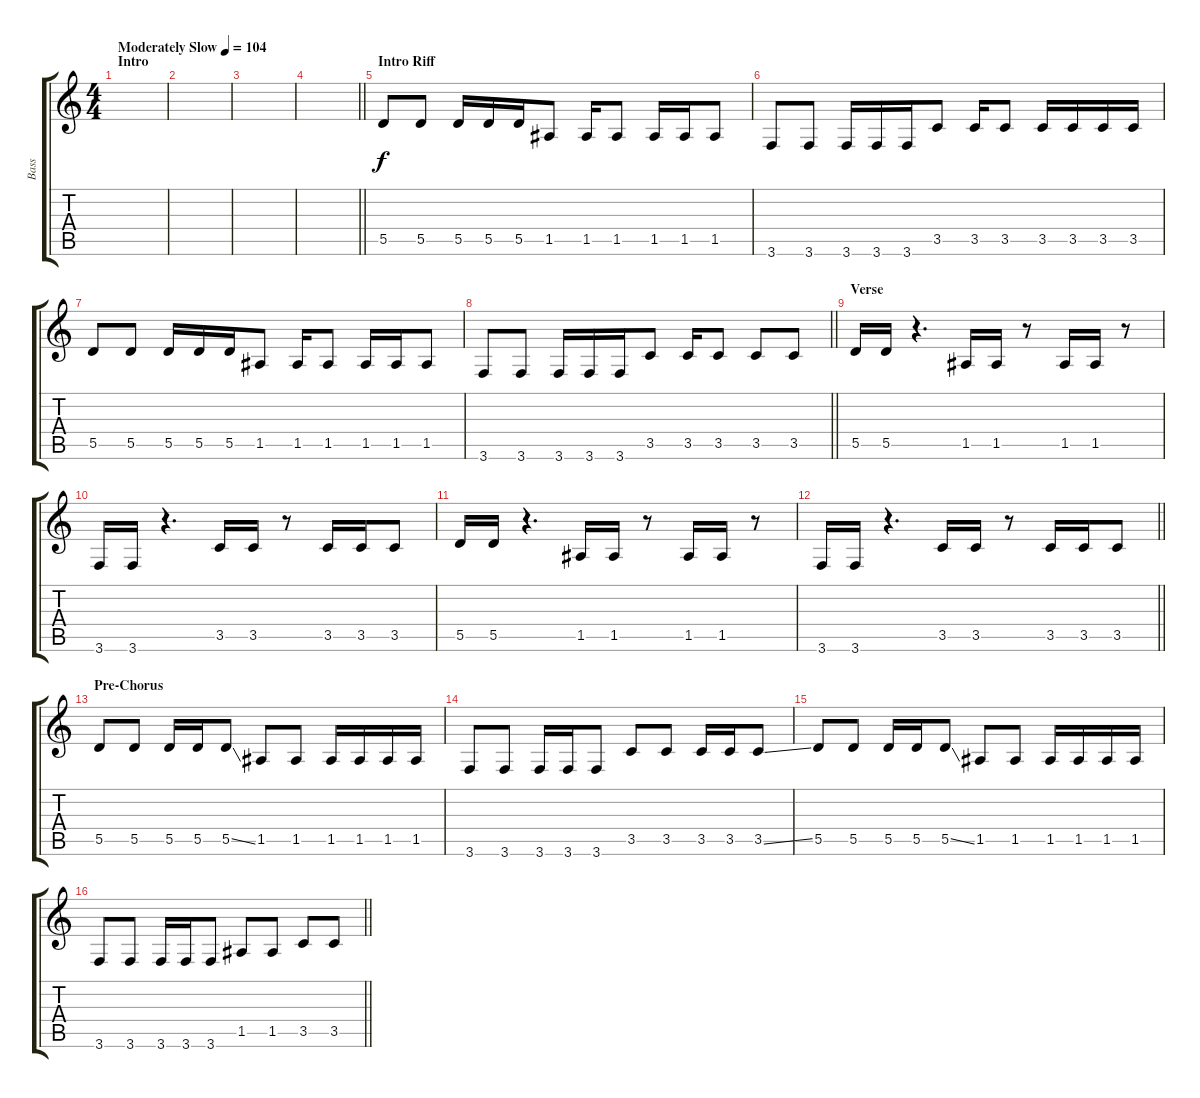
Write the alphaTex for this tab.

\track ("Bass" "Bass") {instrument electricbassfinger}
\staff {score tabs}
\tuning (E4 B3 G3 D3 A2 D2) {hide}
\ts (4 4)
\section ("" "Intro")
\tempo (104 "Moderately Slow")
\clef g2
\ks c
|
|
|
\barLineRight lightlight
|
\section ("" "Intro Riff")
5.5.8 5.5.8 5.5.16 5.5.16 5.5.16 1.5.8 1.5.16 1.5.8 1.5.16 1.5.16 1.5.8 |
3.6.8 3.6.8 3.6.16 3.6.16 3.6.16 3.5.8 3.5.16 3.5.8 3.5.16 3.5.16 3.5.16 3.5.16 |
5.5.8 5.5.8 5.5.16 5.5.16 5.5.16 1.5.8 1.5.16 1.5.8 1.5.16 1.5.16 1.5.8 |
\barLineRight lightlight
3.6.8 3.6.8 3.6.16 3.6.16 3.6.16 3.5.8 3.5.16 3.5.8 3.5.8 3.5.8 |
\section ("" "Verse")
5.5.16 5.5.16 r.4{d} 1.5.16 1.5.16 r.8 1.5.16 1.5.16 r.8 |
3.6.16 3.6.16 r.4{d} 3.5.16 3.5.16 r.8 3.5.16 3.5.16 3.5.8 |
5.5.16 5.5.16 r.4{d} 1.5.16 1.5.16 r.8 1.5.16 1.5.16 r.8 |
\barLineRight lightlight
3.6.16 3.6.16 r.4{d} 3.5.16 3.5.16 r.8 3.5.16 3.5.16 3.5.8 |
\section ("" "Pre-Chorus")
5.5.8 5.5.8 5.5.16 5.5.16 5.5{ss}.8 1.5.8 1.5.8 1.5.16 1.5.16 1.5.16 1.5.16 |
3.6.8 3.6.8 3.6.16 3.6.16 3.6.8 3.5.8 3.5.8 3.5.16 3.5.16 3.5{ss}.8 |
5.5.8 5.5.8 5.5.16 5.5.16 5.5{ss}.8 1.5.8 1.5.8 1.5.16 1.5.16 1.5.16 1.5.16 |
\barLineRight lightlight
3.6.8 3.6.8 3.6.16 3.6.16 3.6.8 1.5.8 1.5.8 3.5.8 3.5.8
